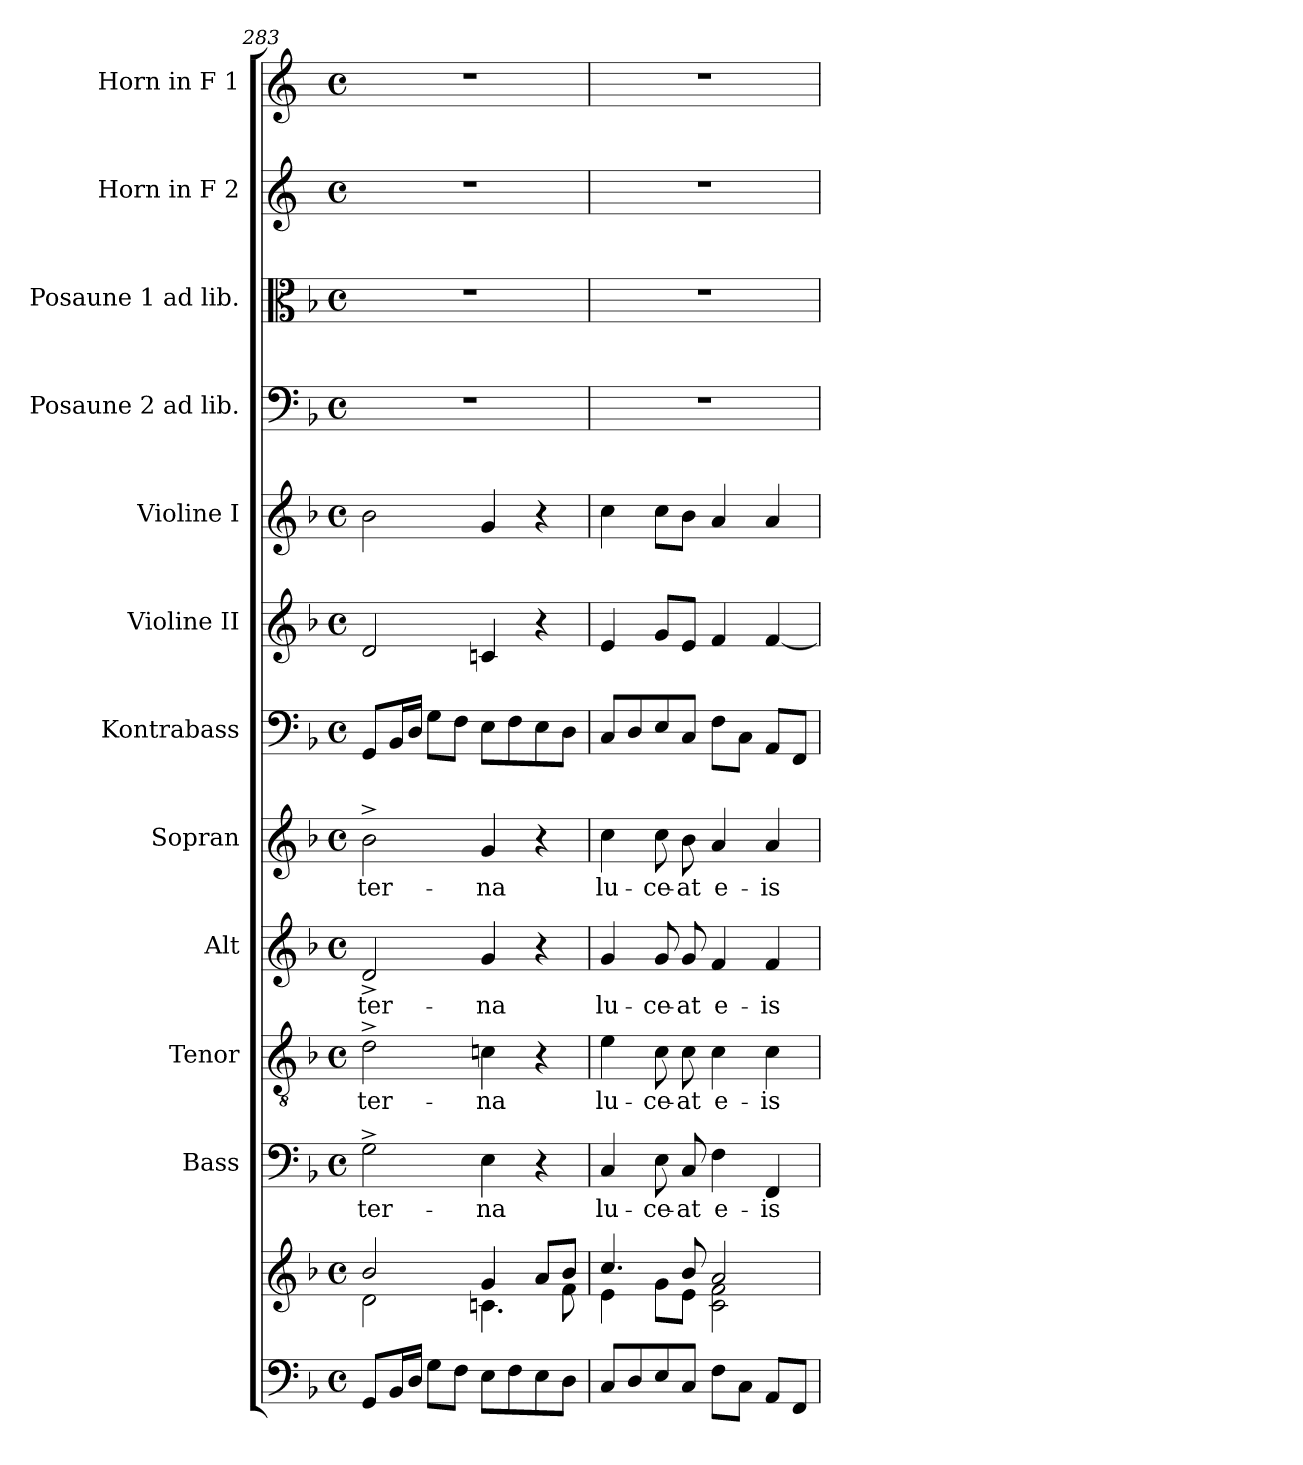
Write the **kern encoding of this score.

**kern	**kern	**kern	**text	**kern	**text	**kern	**text	**kern	**text	**kern	**kern	**kern	**kern	**kern	**kern	**kern
*part12	*part12	*part11	*part11	*part10	*part10	*part9	*part9	*part8	*part8	*part7	*part6	*part5	*part4	*part3	*part2	*part1
*staff13	*staff12	*staff11	*staff11	*staff10	*staff10	*staff9	*staff9	*staff8	*staff8	*staff7	*staff6	*staff5	*staff4	*staff3	*staff2	*staff1
*	*	*I"Bass	*	*I"Tenor	*	*I"Alt	*	*I"Sopran	*	*I"Kontrabass	*I"Violine II	*I"Violine I	*I"Posaune 2 ad lib.	*I"Posaune 1 ad lib.	*I"Horn in F 2	*I"Horn in F 1
*	*	*I'B.	*	*I'T.	*	*I'A.	*	*I'S.	*	*I'Kb.	*I'Vl. II	*I'Vl. I	*I'Pos. 2	*I'Pos. 1	*I'Hrn. F 2	*I'Hrn. F 1
*clefF4	*clefG2	*clefF4	*	*clefGv2	*	*clefG2	*	*clefG2	*	*clefF4	*clefG2	*clefG2	*clefF4	*clefC3	*clefG2	*clefG2
*	*	*	*	*	*	*	*	*	*	*ITrd7c12	*	*	*	*	*ITrd4c7	*ITrd4c7
*k[b-]	*k[b-]	*k[b-]	*	*k[b-]	*	*k[b-]	*	*k[b-]	*	*k[b-]	*k[b-]	*k[b-]	*k[b-]	*k[b-]	*k[b-]	*k[b-]
*F:	*F:	*F:	*	*F:	*	*F:	*	*F:	*	*F:	*F:	*F:	*F:	*F:	*F:	*F:
*M4/4	*M4/4	*M4/4	*	*M4/4	*	*M4/4	*	*M4/4	*	*M4/4	*M4/4	*M4/4	*M4/4	*M4/4	*M4/4	*M4/4
*met(c)	*met(c)	*met(c)	*	*met(c)	*	*met(c)	*	*met(c)	*	*met(c)	*met(c)	*met(c)	*met(c)	*met(c)	*met(c)	*met(c)
=283	=283	=283	=283	=283	=283	=283	=283	=283	=283	=283	=283	=283	=283	=283	=283	=283
*	*^	*	*	*	*	*	*	*	*	*	*	*	*	*	*	*
!	!	!	!	!LO:LY:b	!	!LO:LY:b	!	!LO:LY:b	!	!LO:LY:b	!	!	!	!	!	!	!
8GG/L	2b-/	2d\	2G^>\	-ter-	2d^>\	-ter-	2d^>/	-ter-	2b-^>\	-ter-	8GGG/L	2d/	2b-\	1r	1r	1r	1r
16BB-/L	.	.	.	.	.	.	.	.	.	.	16BBB-/L	.	.	.	.	.	.
16D/JJ	.	.	.	.	.	.	.	.	.	.	16DD/JJ	.	.	.	.	.	.
8G\L	.	.	.	.	.	.	.	.	.	.	8GG\L	.	.	.	.	.	.
8F\J	.	.	.	.	.	.	.	.	.	.	8FF\J	.	.	.	.	.	.
!	!	!	!	!LO:LY:b	!	!LO:LY:b	!	!LO:LY:b	!	!LO:LY:b	!	!	!	!	!	!	!
8E\L	4g/	4.cn\	4E\	-na	4cn\	-na	4g/	-na	4g/	-na	8EE\L	4cn/	4g/	.	.	.	.
8F\	.	.	.	.	.	.	.	.	.	.	8FF\	.	.	.	.	.	.
8E\	8a/L	.	4r	.	4r	.	4r	.	4r	.	8EE\	4r	4r	.	.	.	.
8D\J	8b-/J	8f\	.	.	.	.	.	.	.	.	8DD\J	.	.	.	.	.	.
=284	=284	=284	=284	=284	=284	=284	=284	=284	=284	=284	=284	=284	=284	=284	=284	=284	=284
!	!	!	!	!LO:LY:b	!	!LO:LY:b	!	!LO:LY:b	!	!LO:LY:b	!	!	!	!	!	!	!
8C/L	4.cc/	4e\	4C/	lu-	4e\	lu-	4g/	lu-	4cc\	lu-	8CC/L	4e/	4cc\	1r	1r	1r	1r
8D/	.	.	.	.	.	.	.	.	.	.	8DD/	.	.	.	.	.	.
!	!	!	!	!LO:LY:b	!	!LO:LY:b	!	!LO:LY:b	!	!LO:LY:b	!	!	!	!	!	!	!
8E/	.	8g\L	8E\	-ce-	8c\	-ce-	8g/	-ce-	8cc\	-ce-	8EE/	8g/L	8cc\L	.	.	.	.
!	!	!	!	!LO:LY:b	!	!LO:LY:b	!	!LO:LY:b	!	!LO:LY:b	!	!	!	!	!	!	!
8C/J	8b-/	8e\J	8C/	-at	8c\	-at	8g/	-at	8b-\	-at	8CC/J	8e/J	8b-\J	.	.	.	.
!	!	!	!	!LO:LY:b	!	!LO:LY:b	!	!LO:LY:b	!	!LO:LY:b	!	!	!	!	!	!	!
8F\L	2a/	2c\ 2f\	4F\	e-	4c\	e-	4f/	e-	4a/	e-	8FF\L	4f/	4a/	.	.	.	.
8C\J	.	.	.	.	.	.	.	.	.	.	8CC\J	.	.	.	.	.	.
!	!	!	!	!LO:LY:b	!	!LO:LY:b	!	!LO:LY:b	!	!LO:LY:b	!	!	!	!	!	!	!
8AA/L	.	.	4FF/	-is	4c\	-is	4f/	-is	4a/	-is	8AAA/L	[4f/	4a/	.	.	.	.
8FF/J	.	.	.	.	.	.	.	.	.	.	8FFF/J	.	.	.	.	.	.
*	*v	*v	*	*	*	*	*	*	*	*	*	*	*	*	*	*	*
=	=	=	=	=	=	=	=	=	=	=	=	=	=	=	=	=
*-	*-	*-	*-	*-	*-	*-	*-	*-	*-	*-	*-	*-	*-	*-	*-	*-
